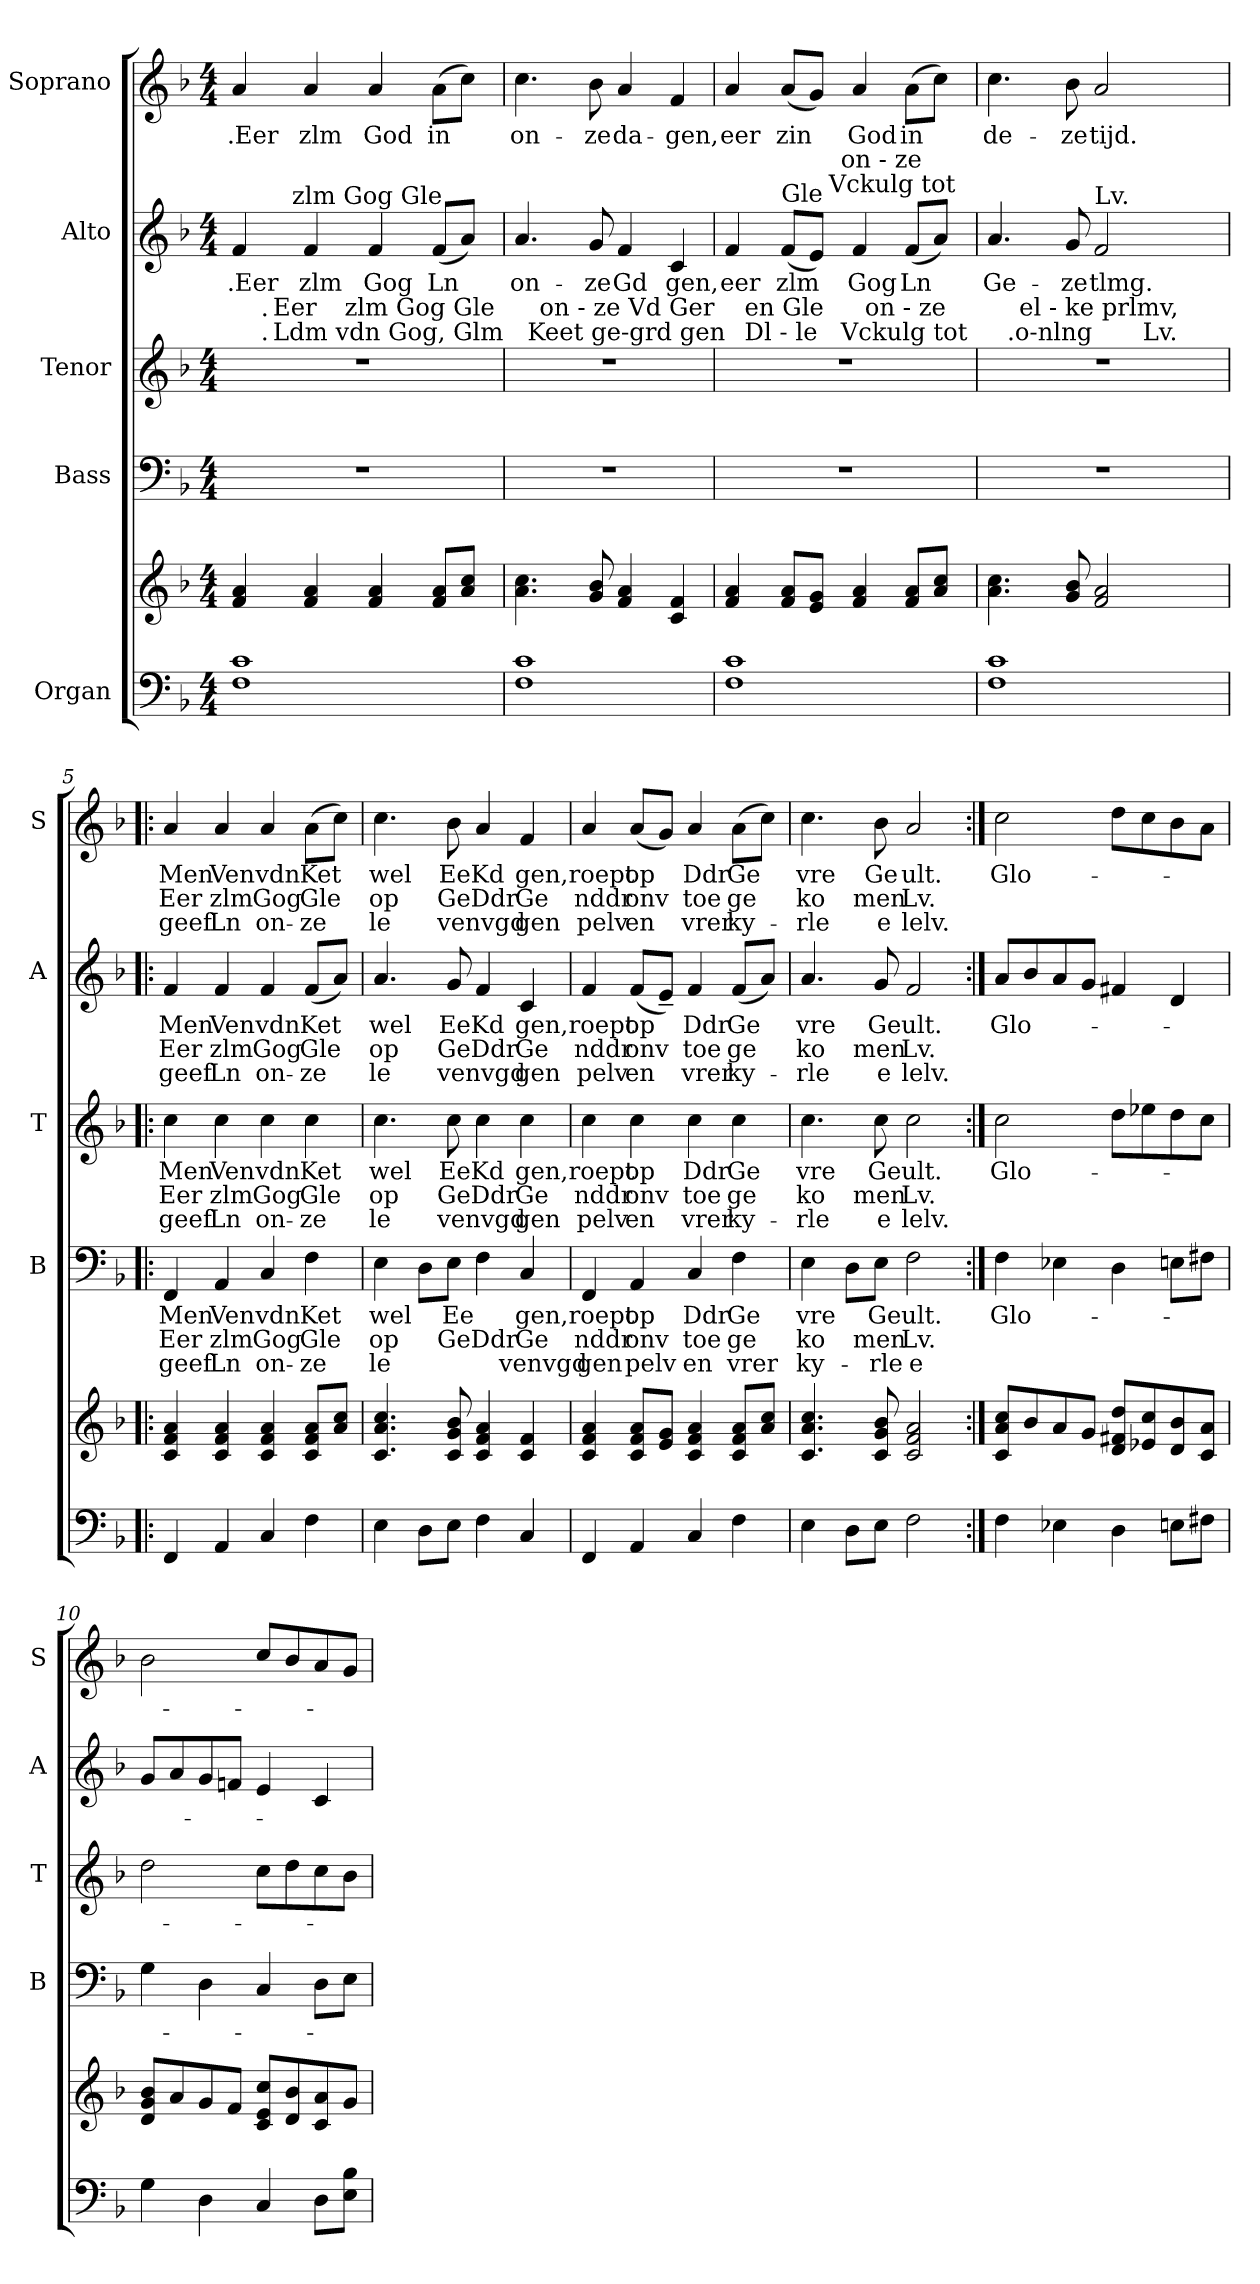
**kern	**kern	**kern	**text	**text	**text	**kern	**text	**text	**text	**kern	**text	**text	**text	**kern	**text	**text	**text
*part5	*part5	*part4	*part4	*part4	*part4	*part3	*part3	*part3	*part3	*part2	*part2	*part2	*part2	*part1	*part1	*part1	*part1
*staff6	*staff5	*staff4	*staff4	*staff4	*staff4	*staff3	*staff3	*staff3	*staff3	*staff2	*staff2	*staff2	*staff2	*staff1	*staff1	*staff1	*staff1
*I"Organ	*	*I"Bass	*	*	*	*I"Tenor	*	*	*	*I"Alto	*	*	*	*I"Soprano	*	*	*
*	*	*I'B	*	*	*	*I'T	*	*	*	*I'A	*	*	*	*I'S	*	*	*
*clefF4	*clefG2	*clefF4	*	*	*	*clefG2	*	*	*	*clefG2	*	*	*	*clefG2	*	*	*
*k[b-]	*k[b-]	*k[b-]	*	*	*	*k[b-]	*	*	*	*k[b-]	*	*	*	*k[b-]	*	*	*
*F:	*F:	*F:	*	*	*	*F:	*	*	*	*F:	*	*	*	*F:	*	*	*
*M4/4	*M4/4	*M4/4	*	*	*	*M4/4	*	*	*	*M4/4	*	*	*	*M4/4	*	*	*
=1	=1	=1	=1	=1	=1	=1	=1	=1	=1	=1	=1	=1	=1	=1	=1	=1	=1
!	!	!	!	!	!	!	!	!	!	!LO:TX:a:t=.	!	!	!	!	!	!	!
!	!	!	!	!	!	!	!	!	!	!LO:TX:a:t=.	!	!	!	!	!	!	!
!	!	!	!	!	!	!	!	!	!	!LO:TX:a:t=Ldm vdn Gog, Glm	!	!	!	!	!	!	!
!	!	!	!	!	!	!	!	!	!	!LO:TX:a:t=Eer	!	!	!	!	!	!	!
!	!	!	!	!	!	!	!	!	!	!	!LO:LY:b:rj	!	!	!	!LO:LY:b:rj	!	!
*	*	*	*	*	*	*^	*	*	*	*^	*	*	*	*	*	*	*
*	*	*	*	*	*	*	*^	*	*	*	*	*	*	*	*	*	*	*	*
*	*	*	*	*	*	*	*	*^	*	*	*	*	*	*	*	*	*	*	*	*
1F 1c	4f/ 4a/	1r	.	.	.	1r	8ryy	8ryy	4ryy	.	.	.	4f/	8..ryy	.Eer	.	.	4a/	.Eer	.	.
!	!	!	!	!	!	!	!LO:TX:a:t=.	!	!	!	!	!	!	!	!	!	!	!	!	!	!
!	!	!	!	!	!	!	!LO:TX:a:t=.	!	!	!	!	!	!	!	!	!	!	!	!	!	!
.	.	.	.	.	.	.	2..ryy	32ryy	.	.	.	.	.	.	.	.	.	.	.	.	.
!	!	!	!	!	!	!	!	!LO:TX:a:t=Ldm vdn Gog, Glm	!	!	!	!	!	!	!	!	!	!	!	!	!
!	!	!	!	!	!	!	!	!LO:TX:a:t=Eer	!	!	!	!	!	!	!	!	!	!	!	!	!
.	.	.	.	.	.	.	.	2ryy	.	.	.	.	.	.	.	.	.	.	.	.	.
!	!	!	!	!	!	!	!	!	!	!	!	!	!	!LO:TX:a:t=zlm Gog Gle	!	!	!	!	!	!	!
.	.	.	.	.	.	.	.	.	.	.	.	.	.	2ryy	.	.	.	.	.	.	.
!	!	!	!	!	!	!	!	!	!	!	!	!	!	!	!LO:LY:b	!	!	!	!LO:LY:b	!	!
.	4f/ 4a/	.	.	.	.	.	.	.	8ryy	.	.	.	4f/	.	zlm	.	.	4a/	zlm	.	.
.	.	.	.	.	.	.	.	.	32ryy	.	.	.	.	.	.	.	.	.	.	.	.
!	!	!	!	!	!	!	!	!	!LO:TX:a:t=zlm Gog Gle	!	!	!	!	!	!	!	!	!	!	!	!
.	.	.	.	.	.	.	.	.	2ryy	.	.	.	.	.	.	.	.	.	.	.	.
!	!	!	!	!	!	!	!	!	!	!	!	!	!	!	!LO:LY:b	!	!	!	!LO:LY:b	!	!
.	4f/ 4a/	.	.	.	.	.	.	.	.	.	.	.	4f/	.	Gog	.	.	4a/	God	.	.
.	.	.	.	.	.	.	.	4ryy	.	.	.	.	.	.	.	.	.	.	.	.	.
.	.	.	.	.	.	.	.	.	.	.	.	.	.	4ryy	.	.	.	.	.	.	.
!	!	!	!	!	!	!	!	!	!	!	!	!	!	!	!LO:LY:b	!	!	!	!LO:LY:b	!	!
.	8f/ 8a/L	.	.	.	.	.	.	.	.	.	.	.	(<8f/L	.	Ln	.	.	(>8a\L	in	.	.
.	8a/ 8cc/J	.	.	.	.	.	.	.	.	.	.	.	8a/J)	.	.	.	.	8cc\J)	.	.	.
.	.	.	.	.	.	.	.	16.ryy	16.ryy	.	.	.	.	.	.	.	.	.	.	.	.
.	.	.	.	.	.	.	.	.	.	.	.	.	.	32ryy	.	.	.	.	.	.	.
=2	=2	=2	=2	=2	=2	=2	=2	=2	=2	=2	=2	=2	=2	=2	=2	=2	=2	=2	=2	=2	=2
!	!	!	!	!	!	!	!	!	!	!	!	!	!LO:TX:a:t=Keet ge-grd gen	!	!	!	!	!	!	!	!
!	!	!	!	!	!	!	!	!	!	!	!	!	!LO:TX:a:t=on - ze Vd Ger	!	!	!	!	!	!	!	!
!	!	!	!	!	!	!	!	!	!	!	!	!	!	!	!LO:LY:b	!	!	!	!LO:LY:b	!	!
*	*	*	*	*	*	*	*	*v	*v	*	*	*	*	*	*	*	*	*	*	*	*
*	*	*	*	*	*	*	*	*	*	*	*	*v	*v	*	*	*	*	*	*	*
1F 1c	4.a\ 4.cc\	1r	.	.	.	1r	32ryy	16ryy	.	.	.	4.a/	on-	.	.	4.cc\	on-	.	.
!	!	!	!	!	!	!	!LO:TX:a:t=Keet ge-grd gen	!	!	!	!	!	!	!	!	!	!	!	!
.	.	.	.	.	.	.	2ryy	.	.	.	.	.	.	.	.	.	.	.	.
!	!	!	!	!	!	!	!	!LO:TX:a:t=on - ze Vd Ger	!	!	!	!	!	!	!	!	!	!	!
.	.	.	.	.	.	.	.	2...ryy	.	.	.	.	.	.	.	.	.	.	.
!	!	!	!	!	!	!	!	!	!	!	!	!	!LO:LY:b	!	!	!	!LO:LY:b	!	!
.	8g/ 8b-/	.	.	.	.	.	.	.	.	.	.	8g/	-ze	.	.	8b-\	-ze	.	.
!	!	!	!	!	!	!	!	!	!	!	!	!	!LO:LY:b	!	!	!	!LO:LY:b	!	!
.	4f/ 4a/	.	.	.	.	.	.	.	.	.	.	4f/	Gd	.	.	4a/	da-	.	.
.	.	.	.	.	.	.	4...ryy	.	.	.	.	.	.	.	.	.	.	.	.
!	!	!	!	!	!	!	!	!	!	!	!	!	!LO:LY:b	!	!	!	!LO:LY:b	!	!
.	4c/ 4f/	.	.	.	.	.	.	.	.	.	.	4c/	gen,	.	.	4f/	-gen,	.	.
=3	=3	=3	=3	=3	=3	=3	=3	=3	=3	=3	=3	=3	=3	=3	=3	=3	=3	=3	=3
!	!	!	!	!	!	!	!	!	!	!	!	!LO:TX:a:t=en	!	!	!	!	!	!	!
!	!	!	!	!	!	!	!	!	!	!	!	!LO:TX:a:t=Dl - le	!	!	!	!	!	!	!
!	!	!	!	!	!	!	!	!	!	!	!	!	!LO:LY:b	!	!	!	!LO:LY:b	!	!
*	*	*	*	*	*	*	*	*^	*	*	*	*^	*	*	*	*	*	*	*
*	*	*	*	*	*	*	*	*	*	*	*	*	*	*^	*	*	*	*	*	*	*
1F 1c	4f/ 4a/	1r	.	.	.	1r	16ryy	4...ryy	2ryy	.	.	.	4f/	4..ryy	4...ryy	eer	.	.	4a/	eer	.	.
!	!	!	!	!	!	!	!LO:TX:a:t=Dl - le	!	!	!	!	!	!	!	!	!	!	!	!	!	!	!
!	!	!	!	!	!	!	!LO:TX:a:t=en Gle	!	!	!	!	!	!	!	!	!	!	!	!	!	!	!
.	.	.	.	.	.	.	2...ryy	.	.	.	.	.	.	.	.	.	.	.	.	.	.	.
!	!	!	!	!	!	!	!	!	!	!	!	!	!LO:TX:a:t=Gle	!	!	!	!	!	!	!	!	!
!	!	!	!	!	!	!	!	!	!	!	!	!	!	!	!	!LO:LY:b	!	!	!	!LO:LY:b	!	!
.	8f/ 8a/L	.	.	.	.	.	.	.	.	.	.	.	(<8f/L	.	.	zlm	.	.	(<8a/L	zin	.	.
.	8e/ 8g/J	.	.	.	.	.	.	.	.	.	.	.	8e/J)	.	.	.	.	.	8g/J)	.	.	.
!	!	!	!	!	!	!	!	!	!	!	!	!	!	!LO:TX:a:t=Vckulg tot	!	!	!	!	!	!	!	!
.	.	.	.	.	.	.	.	.	.	.	.	.	.	2ryy	.	.	.	.	.	.	.	.
!	!	!	!	!	!	!	!	!	!	!	!	!	!	!	!LO:TX:a:t=on - ze	!	!	!	!	!	!	!
!	!	!	!	!	!	!	!	!LO:TX:a:t=Vckulg tot	!	!	!	!	!	!	!	!	!	!	!	!	!	!
.	.	.	.	.	.	.	.	2ryy	.	.	.	.	.	.	2ryy	.	.	.	.	.	.	.
!	!	!	!	!	!	!	!	!	!	!	!	!	!	!	!	!LO:LY:b	!	!	!	!LO:LY:b	!	!
.	4f/ 4a/	.	.	.	.	.	.	.	32ryy	.	.	.	4f/	.	.	Gog	.	.	4a/	God	.	.
!	!	!	!	!	!	!	!	!	!LO:TX:a:t=on - ze	!	!	!	!	!	!	!	!	!	!	!	!	!
.	.	.	.	.	.	.	.	.	4...ryy	.	.	.	.	.	.	.	.	.	.	.	.	.
!	!	!	!	!	!	!	!	!	!	!	!	!	!	!	!	!LO:LY:b	!	!	!	!LO:LY:b	!	!
.	8f/ 8a/L	.	.	.	.	.	.	.	.	.	.	.	(<8f/L	.	.	Ln	.	.	(>8a\L	in	.	.
.	8a/ 8cc/J	.	.	.	.	.	.	.	.	.	.	.	8a/J)	.	.	.	.	.	8cc\J)	.	.	.
.	.	.	.	.	.	.	.	.	.	.	.	.	.	16ryy	.	.	.	.	.	.	.	.
.	.	.	.	.	.	.	.	32ryy	.	.	.	.	.	.	32ryy	.	.	.	.	.	.	.
=4	=4	=4	=4	=4	=4	=4	=4	=4	=4	=4	=4	=4	=4	=4	=4	=4	=4	=4	=4	=4	=4	=4
!	!	!	!	!	!	!	!	!	!	!	!	!	!LO:TX:a:t=.o-nlng	!	!	!	!	!	!	!	!	!
!	!	!	!	!	!	!	!	!	!	!	!	!	!LO:TX:a:t=el - ke prlmv,	!	!	!	!	!	!	!	!	!
!	!	!	!	!	!	!	!	!	!	!	!	!	!	!	!	!LO:LY:b	!	!	!	!LO:LY:b	!	!
*	*	*	*	*	*	*	*	*	*	*	*	*	*v	*v	*v	*	*	*	*	*	*	*
1F 1c	4.a\ 4.cc\	1r	.	.	.	1r	16ryy	16.ryy	2ryy	.	.	.	4.a/	Ge-	.	.	4.cc\	de-	.	.
!	!	!	!	!	!	!	!LO:TX:a:t=.o-nlng	!	!	!	!	!	!	!	!	!	!	!	!	!
.	.	.	.	.	.	.	2...ryy	.	.	.	.	.	.	.	.	.	.	.	.	.
!	!	!	!	!	!	!	!	!LO:TX:a:t=el - ke prlmv,	!	!	!	!	!	!	!	!	!	!	!	!
.	.	.	.	.	.	.	.	2ryy	.	.	.	.	.	.	.	.	.	.	.	.
!	!	!	!	!	!	!	!	!	!	!	!	!	!	!LO:LY:b	!	!	!	!LO:LY:b	!	!
.	8g/ 8b-/	.	.	.	.	.	.	.	.	.	.	.	8g/	-ze	.	.	8b-\	-ze	.	.
!	!	!	!	!	!	!	!	!	!	!	!	!	!LO:TX:a:t=Lv.	!	!	!	!	!	!	!
!	!	!	!	!	!	!	!	!	!	!	!	!	!	!LO:LY:b	!	!	!	!LO:LY:b	!	!
.	2f/ 2a/	.	.	.	.	.	.	.	8ryy	.	.	.	2f/	tlmg.	.	.	2a/	tijd.	.	.
.	.	.	.	.	.	.	.	4ryy	.	.	.	.	.	.	.	.	.	.	.	.
.	.	.	.	.	.	.	.	.	32ryy	.	.	.	.	.	.	.	.	.	.	.
!	!	!	!	!	!	!	!	!	!LO:TX:a:t=Lv.	!	!	!	!	!	!	!	!	!	!	!
.	.	.	.	.	.	.	.	.	4ryy	.	.	.	.	.	.	.	.	.	.	.
.	.	.	.	.	.	.	.	8ryy	.	.	.	.	.	.	.	.	.	.	.	.
.	.	.	.	.	.	.	.	.	16.ryy	.	.	.	.	.	.	.	.	.	.	.
.	.	.	.	.	.	.	.	32ryy	.	.	.	.	.	.	.	.	.	.	.	.
!!LO:PB:g=z
=5!|:	=5!|:	=5!|:	=5!|:	=5!|:	=5!|:	=5!|:	=5!|:	=5!|:	=5!|:	=5!|:	=5!|:	=5!|:	=5!|:	=5!|:	=5!|:	=5!|:	=5!|:	=5!|:	=5!|:	=5!|:
!	!	!	!LO:LY:b	!LO:LY:b	!LO:LY:b	!	!	!	!	!LO:LY:b	!LO:LY:b	!LO:LY:b	!	!LO:LY:b	!LO:LY:b	!LO:LY:b	!	!LO:LY:b	!LO:LY:b	!LO:LY:b
*	*	*	*	*	*	*v	*v	*v	*v	*	*	*	*	*	*	*	*	*	*	*
4FF/	4c/ 4f/ 4a/	4FF/	Men	Eer	geef	4cc\	Men	Eer	geef	4f/	Men	Eer	geef	4a/	Men	Eer	geef
!	!	!	!LO:LY:b	!LO:LY:b	!LO:LY:b	!	!LO:LY:b	!LO:LY:b	!LO:LY:b	!	!LO:LY:b	!LO:LY:b	!LO:LY:b	!	!LO:LY:b	!LO:LY:b	!LO:LY:b
4AA/	4c/ 4f/ 4a/	4AA/	Ven	zlm	Ln	4cc\	Ven	zlm	Ln	4f/	Ven	zlm	Ln	4a/	Ven	zlm	Ln
!	!	!	!LO:LY:b	!LO:LY:b	!LO:LY:b	!	!LO:LY:b	!LO:LY:b	!LO:LY:b	!	!LO:LY:b	!LO:LY:b	!LO:LY:b	!	!LO:LY:b	!LO:LY:b	!LO:LY:b
4C/	4c/ 4f/ 4a/	4C/	vdn	Gog	on-	4cc\	vdn	Gog	on-	4f/	vdn	Gog	on-	4a/	vdn	Gog	on-
!	!	!	!LO:LY:b	!LO:LY:b	!LO:LY:b	!	!LO:LY:b	!LO:LY:b	!LO:LY:b	!	!LO:LY:b	!LO:LY:b	!LO:LY:b	!	!LO:LY:b	!LO:LY:b	!LO:LY:b
4F\	8c/ 8f/ 8a/L	4F\	Ket	Gle	-ze	4cc\	Ket	Gle	-ze	(<8f/L	Ket	Gle	-ze	(>8a\L	Ket	Gle	-ze
.	8a/ 8cc/J	.	.	.	.	.	.	.	.	8a/J)	.	.	.	8cc\J)	.	.	.
=6	=6	=6	=6	=6	=6	=6	=6	=6	=6	=6	=6	=6	=6	=6	=6	=6	=6
!	!	!	!LO:LY:b	!LO:LY:b	!LO:LY:b	!	!LO:LY:b	!LO:LY:b	!LO:LY:b	!	!LO:LY:b	!LO:LY:b	!LO:LY:b	!	!LO:LY:b	!LO:LY:b	!LO:LY:b
4E\	4.c/ 4.a/ 4.cc/	4E\	wel	op	le	4.cc\	wel	op	le	4.a/	wel	op	le	4.cc\	wel	op	le
8D\L	.	8D\L	.	.	.	.	.	.	.	.	.	.	.	.	.	.	.
!	!	!	!LO:LY:b	!LO:LY:b	!	!	!LO:LY:b	!LO:LY:b	!LO:LY:b	!	!LO:LY:b	!LO:LY:b	!LO:LY:b	!	!LO:LY:b	!LO:LY:b	!LO:LY:b
8E\J	8c/ 8g/ 8b-/	8E\J	Ee	Ge	.	8cc\	Ee	Ge	venvgd	8g/	Ee	Ge	venvgd	8b-\	Ee	Ge	venvgd
!	!	!	!	!LO:LY:b	!	!	!LO:LY:b	!LO:LY:b	!	!	!LO:LY:b	!LO:LY:b	!	!	!LO:LY:b	!LO:LY:b	!
4F\	4c/ 4f/ 4a/	4F\	.	Ddr	.	4cc\	Kd	Ddr	.	4f/	Kd	Ddr	.	4a/	Kd	Ddr	.
!	!	!	!LO:LY:b	!LO:LY:b	!LO:LY:b	!	!LO:LY:b	!LO:LY:b	!LO:LY:b	!	!LO:LY:b	!LO:LY:b	!LO:LY:b	!	!LO:LY:b	!LO:LY:b	!LO:LY:b
4C/	4c/ 4f/	4C/	gen,	Ge	venvgd	4cc\	gen,	Ge	gen	4c/	gen,	Ge	gen	4f/	gen,	Ge	gen
=7	=7	=7	=7	=7	=7	=7	=7	=7	=7	=7	=7	=7	=7	=7	=7	=7	=7
!	!	!	!LO:LY:b	!LO:LY:b	!LO:LY:b	!	!LO:LY:b	!LO:LY:b	!LO:LY:b	!	!LO:LY:b	!LO:LY:b	!LO:LY:b	!	!LO:LY:b	!LO:LY:b	!LO:LY:b
4FF/	4c/ 4f/ 4a/	4FF/	roept	nddr	gen	4cc\	roept	nddr	pelv	4f/	roept	nddr	pelv	4a/	roept	nddr	pelv
!	!	!	!LO:LY:b	!LO:LY:b	!LO:LY:b	!	!LO:LY:b	!LO:LY:b	!LO:LY:b	!	!LO:LY:b	!LO:LY:b	!LO:LY:b	!	!LO:LY:b	!LO:LY:b	!LO:LY:b
4AA/	8c/ 8f/ 8a/L	4AA/	op	onv	pelv	4cc\	op	onv	en	(<8f/L	op	onv	en	(<8a/L	op	onv	en
.	8e/ 8g/J	.	.	.	.	.	.	.	.	8e~</J)	.	.	.	8g/J)	.	.	.
!	!	!	!LO:LY:b	!LO:LY:b	!LO:LY:b	!	!LO:LY:b	!LO:LY:b	!LO:LY:b	!	!LO:LY:b	!LO:LY:b	!LO:LY:b	!	!LO:LY:b	!LO:LY:b	!LO:LY:b
4C/	4c/ 4f/ 4a/	4C/	Ddr	toe	en	4cc\	Ddr	toe	vrer	4f/	Ddr	toe	vrer	4a/	Ddr	toe	vrer
!	!	!	!LO:LY:b	!LO:LY:b	!LO:LY:b	!	!LO:LY:b	!LO:LY:b	!LO:LY:b	!	!LO:LY:b	!LO:LY:b	!LO:LY:b	!	!LO:LY:b	!LO:LY:b	!LO:LY:b
4F\	8c/ 8f/ 8a/L	4F\	Ge	ge	vrer	4cc\	Ge	ge	ky-	(<8f/L	Ge	ge	ky-	(>8a\L	Ge	ge	ky-
.	8a/ 8cc/J	.	.	.	.	.	.	.	.	8a/J)	.	.	.	8cc\J)	.	.	.
=8	=8	=8	=8	=8	=8	=8	=8	=8	=8	=8	=8	=8	=8	=8	=8	=8	=8
!	!	!	!LO:LY:b	!LO:LY:b	!LO:LY:b	!	!LO:LY:b	!LO:LY:b	!LO:LY:b	!	!LO:LY:b	!LO:LY:b	!LO:LY:b	!	!LO:LY:b	!LO:LY:b	!LO:LY:b
4E\	4.c/ 4.a/ 4.cc/	4E\	vre	ko	ky-	4.cc\	vre	ko	-rle	4.a/	vre	ko	-rle	4.cc\	vre	ko	-rle
8D\L	.	8D\L	.	.	.	.	.	.	.	.	.	.	.	.	.	.	.
!	!	!	!LO:LY:b	!LO:LY:b	!LO:LY:b	!	!LO:LY:b	!LO:LY:b	!LO:LY:b	!	!LO:LY:b	!LO:LY:b	!LO:LY:b	!	!LO:LY:b	!LO:LY:b	!LO:LY:b
8E\J	8c/ 8g/ 8b-/	8E\J	Ge	men	-rle	8cc\	Ge	men	e	8g/	Ge	men	e	8b-\	Ge	men	e
!	!	!	!LO:LY:b	!LO:LY:b	!LO:LY:b	!	!LO:LY:b	!LO:LY:b	!LO:LY:b	!	!LO:LY:b	!LO:LY:b	!LO:LY:b	!	!LO:LY:b	!LO:LY:b	!LO:LY:b
2F\	2c/ 2f/ 2a/	2F\	ult.	Lv.	e	2cc\	ult.	Lv.	lelv.	2f/	ult.	Lv.	lelv.	2a/	ult.	Lv.	lelv.
!!LO:LB:g=z
=9:|!	=9:|!	=9:|!	=9:|!	=9:|!	=9:|!	=9:|!	=9:|!	=9:|!	=9:|!	=9:|!	=9:|!	=9:|!	=9:|!	=9:|!	=9:|!	=9:|!	=9:|!
!	!	!	!LO:LY:b	!	!	!	!LO:LY:b	!	!	!	!LO:LY:b	!	!	!	!LO:LY:b	!	!
4F\	8c/ 8a/ 8cc/L	4F\	Glo-	.	.	2cc\	Glo-	.	.	8a/L	Glo-	.	.	2cc\	Glo-	.	.
.	8b-/	.	.	.	.	.	.	.	.	8b-/	.	.	.	.	.	.	.
4E-X\	8a/	4E-X\	.	.	.	.	.	.	.	8a/	.	.	.	.	.	.	.
.	8g/J	.	.	.	.	.	.	.	.	8g/J	.	.	.	.	.	.	.
4D\	8d/ 8f#X/ 8dd/L	4D\	.	.	.	8dd\L	.	.	.	4f#X/	.	.	.	8dd\L	.	.	.
.	8e-X/ 8cc/	.	.	.	.	8ee-X\	.	.	.	.	.	.	.	8cc\	.	.	.
8En\L	8d/ 8b-/	8En\L	.	.	.	8dd\	.	.	.	4d/	.	.	.	8b-\	.	.	.
8F#X\J	8c/ 8a/J	8F#X\J	.	.	.	8cc\J	.	.	.	.	.	.	.	8a\J	.	.	.
=10	=10	=10	=10	=10	=10	=10	=10	=10	=10	=10	=10	=10	=10	=10	=10	=10	=10
4G\	8d/ 8g/ 8b-/L	4G\	.	.	.	2dd\	.	.	.	8g/L	.	.	.	2b-\	.	.	.
.	8a/	.	.	.	.	.	.	.	.	8a/	.	.	.	.	.	.	.
4D\	8g/	4D\	.	.	.	.	.	.	.	8g/	.	.	.	.	.	.	.
.	8f/J	.	.	.	.	.	.	.	.	8fni/J	.	.	.	.	.	.	.
4C/	8c/ 8e/ 8cc/L	4C/	.	.	.	8cc\L	.	.	.	4e/	.	.	.	8cc/L	.	.	.
.	8d/ 8b-/	.	.	.	.	8dd\	.	.	.	.	.	.	.	8b-/	.	.	.
8D\L	8c/ 8a/	8D\L	.	.	.	8cc\	.	.	.	4c/	.	.	.	8a/	.	.	.
8E\ 8B-\J	8g/J	8E\J	.	.	.	8b-\J	.	.	.	.	.	.	.	8g/J	.	.	.
=	=	=	=	=	=	=	=	=	=	=	=	=	=	=	=	=	=
*-	*-	*-	*-	*-	*-	*-	*-	*-	*-	*-	*-	*-	*-	*-	*-	*-	*-
